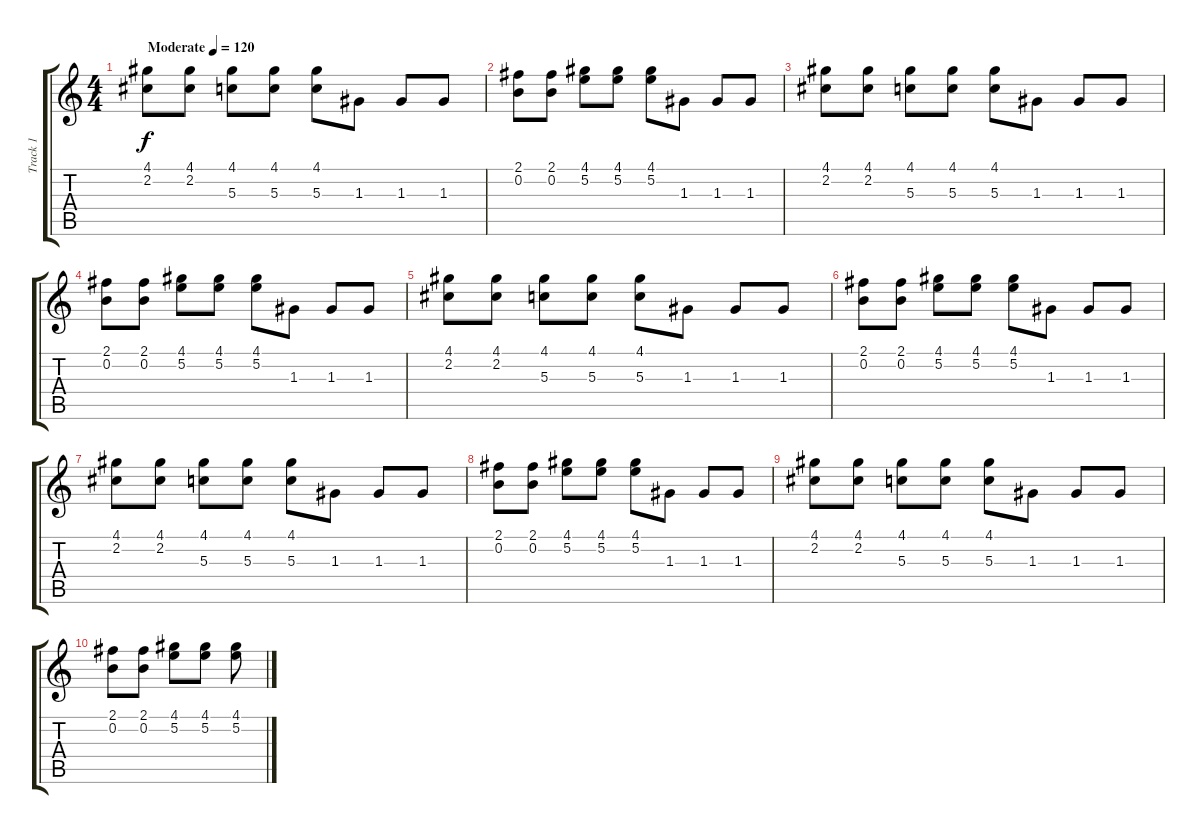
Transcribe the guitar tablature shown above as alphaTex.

\track ("Track 1" "Track 1") {instrument distortionguitar}
\staff {score tabs}
\tuning (E4 B3 G3 D3 A2 E2) {hide}
\ts (4 4)
\tempo (120 "Moderate")
\clef g2
\ks c
(4.1 2.2).8{dy f instrument distortionguitar} (4.1 2.2).8 (4.1 5.3).8 (4.1 5.3).8 (4.1 5.3).8 1.3.8 1.3.8 1.3.8 |
(2.1 0.2).8 (2.1 0.2).8 (4.1 5.2).8 (4.1 5.2).8 (4.1 5.2).8 1.3.8 1.3.8 1.3.8 |
(4.1 2.2).8 (4.1 2.2).8 (4.1 5.3).8 (4.1 5.3).8 (4.1 5.3).8 1.3.8 1.3.8 1.3.8 |
(2.1 0.2).8 (2.1 0.2).8 (4.1 5.2).8 (4.1 5.2).8 (4.1 5.2).8 1.3.8 1.3.8 1.3.8 |
(4.1 2.2).8 (4.1 2.2).8 (4.1 5.3).8 (4.1 5.3).8 (4.1 5.3).8 1.3.8 1.3.8 1.3.8 |
(2.1 0.2).8 (2.1 0.2).8 (4.1 5.2).8 (4.1 5.2).8 (4.1 5.2).8 1.3.8 1.3.8 1.3.8 |
(4.1 2.2).8 (4.1 2.2).8 (4.1 5.3).8 (4.1 5.3).8 (4.1 5.3).8 1.3.8 1.3.8 1.3.8 |
(2.1 0.2).8 (2.1 0.2).8 (4.1 5.2).8 (4.1 5.2).8 (4.1 5.2).8 1.3.8 1.3.8 1.3.8 |
(4.1 2.2).8 (4.1 2.2).8 (4.1 5.3).8 (4.1 5.3).8 (4.1 5.3).8 1.3.8 1.3.8 1.3.8 |
(2.1 0.2).8 (2.1 0.2).8 (4.1 5.2).8 (4.1 5.2).8 (4.1 5.2).8
